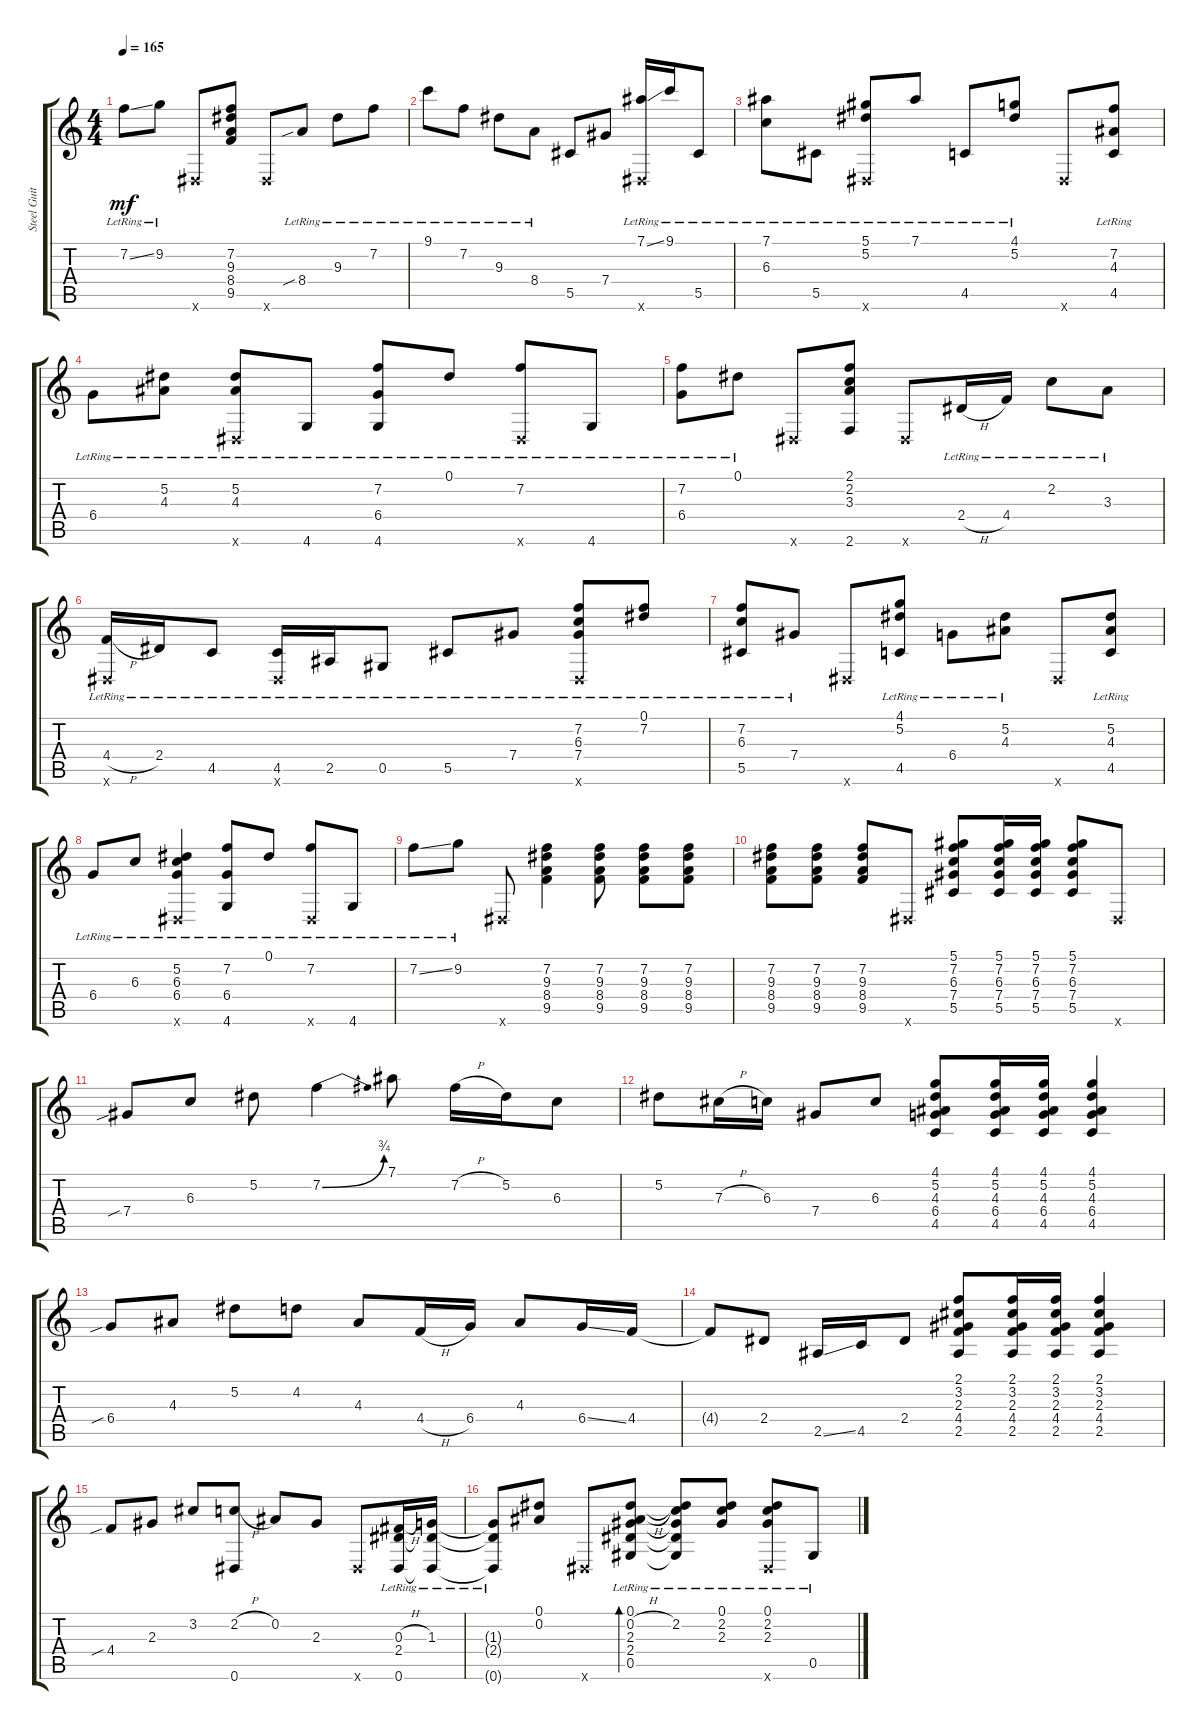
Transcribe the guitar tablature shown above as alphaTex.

\track ("Steel Guitar" "Steel Guit") {instrument acousticguitarsteel}
\staff {score tabs}
\tuning (Eb4 Bb3 Gb3 Db3 Ab2 Eb2) {hide}
\ts (4 4)
\tempo 165
\clef g2
\ks c
7.2{ss lr}.8{dy mf} 9.2{lr}.8 0.6{x}.8 (7.2 9.3 8.4 9.5).8 0.6{x}.8 8.4{sib lr}.8 9.3{lr}.8 7.2{lr}.8 |
9.1{lr}.8 7.2{lr}.8 9.3{lr}.8 8.4{lr}.8 5.5.8 7.4.8 (7.1{ss lr} 0.6{x}).16 9.1{lr}.16 5.5{lr}.8 |
(7.1 6.3{lr}).8 5.5{lr}.8 (5.1 5.2{lr} 0.6{x}).8 7.1{lr}.8 4.5{lr}.8 (4.1 5.2{lr}).8 0.6{x}.8 (7.2 4.3{lr} 4.5).8 |
6.4{lr}.8 (5.2 4.3{lr}).8 (5.2 4.3{lr} 0.6{x}).8 4.6{lr}.8 (7.2 6.4 4.6{lr}).8 0.1{lr}.8 (7.2{lr} 0.6{x}).8 4.6{lr}.8 |
(7.2{lr} 6.4{lr}).8 0.1{lr}.8 0.6{x}.8 (2.1 2.2 3.3 2.6).8 0.6{x}.8 2.4{h lr}.16 4.4{lr}.16 2.2{lr}.8 3.3{lr}.8 |
(4.4{h lr} 0.6{x}).16 2.4{lr}.16 4.5{lr}.8 (4.5{lr} 0.6{x}).16 2.5{lr}.16 0.5{lr}.8 5.5{lr}.8 7.4{lr}.8 (7.2 6.3 7.4{lr} 0.6{x}).8 (0.1 7.2{lr}).8 |
(7.2{lr} 6.3 5.5).8 7.4{lr}.8 0.6{x}.8 (4.1 5.2 4.5{lr}).8 6.4{lr}.8 (5.2 4.3{lr}).8 0.6{x}.8 (5.2 4.3{lr} 4.5).8 |
6.4{lr}.8 6.3{lr}.8 (5.2 6.3{lr} 6.4 0.6{x}).4 (7.2 6.4{lr} 4.6).8 0.1{lr}.8 (7.2{lr} 0.6{x}).8 4.6{lr}.8 |
7.2{ss lr}.8 9.2{lr}.8 0.6{x}.8 (7.2 9.3 8.4 9.5).4 (7.2 9.3 8.4 9.5).8 (7.2 9.3 8.4 9.5).8 (7.2 9.3 8.4 9.5).8 |
(7.2 9.3 8.4 9.5).8 (7.2 9.3 8.4 9.5).8 (7.2 9.3 8.4 9.5).8 0.6{x}.8 (5.1 7.2 6.3 7.4 5.5).8 (5.1 7.2 6.3 7.4 5.5).16 (5.1 7.2 6.3 7.4 5.5).16 (5.1 7.2 6.3 7.4 5.5).8 0.6{x}.8 |
7.4{sib}.8 6.3.8 5.2.8 7.2{be (bend 0 0 60 3)}.4 7.1.8 7.2{h}.16 5.2.16 6.3.8 |
5.2.8 7.3{h}.16 6.3.16 7.4.8 6.3.8 (4.1 5.2 4.3 6.4 4.5).8 (4.1 5.2 4.3 6.4 4.5).16 (4.1 5.2 4.3 6.4 4.5).16 (4.1 5.2 4.3 6.4 4.5).4 |
6.4{sib}.8 4.3.8 5.2.8 4.2.8 4.3.8 4.4{h}.16 6.4.16 4.3.8 6.4{ss}.16 4.4.16 |
4.4{t}.8 2.4.8 2.5{ss}.16 4.5.16 2.4.8 (2.1 3.2 2.3 4.4 2.5).8 (2.1 3.2 2.3 4.4 2.5).16 (2.1 3.2 2.3 4.4 2.5).16 (2.1 3.2 2.3 4.4 2.5).4 |
4.4{sib}.8 2.3.8 3.2.8 (2.2{h} 0.6).8 0.2.8 2.3.8 0.6{x}.8 (0.3{h lr} 2.4 0.6).16 (1.3{lr} 2.4{t} 0.6{t}).16 |
(1.3{t} 2.4{lr t} 0.6{t}).8 (0.1 0.2).8 0.6{x}.8 (0.1 0.2{h} 2.3{lr} 2.4 0.5).8{bd 60} (0.1{lr t} 2.2 2.3{t} 2.4{t} 0.5{t}).8 (0.1{lr} 2.2 2.3).8 (0.1{lr} 2.2 2.3 0.6{x}).8 0.5{lr}.8
